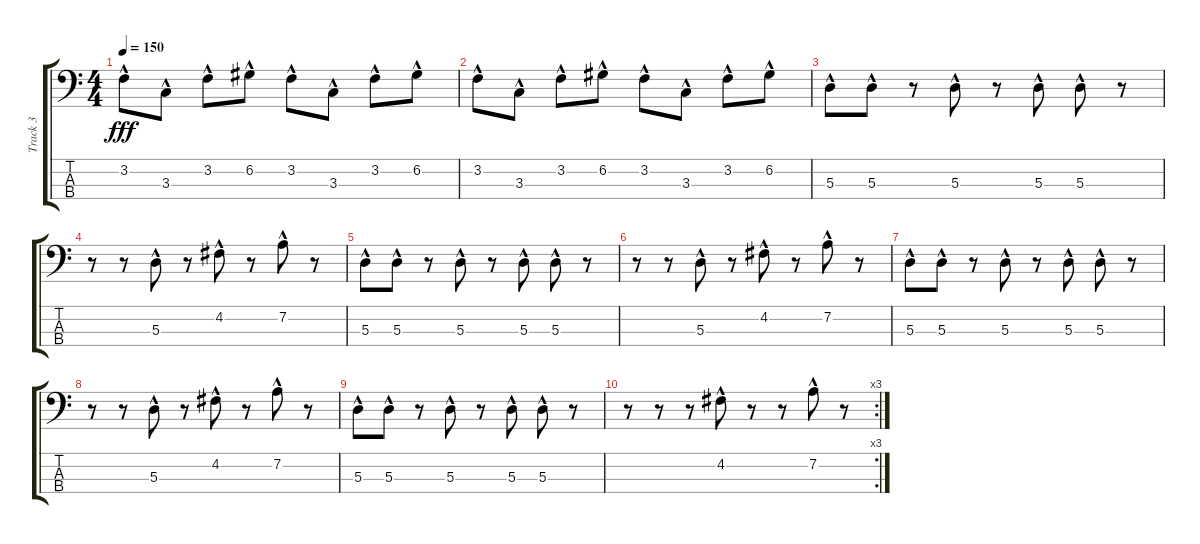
\track ("Track 3" "Track 3") {instrument electricbasspick}
\staff {score tabs}
\tuning (G2 D2 A1 E1) {hide}
\ts (4 4)
\tempo 150
\clef f4
\ks c
3.2{hac}.8{dy fff} 3.3{hac}.8 3.2{hac}.8 6.2{hac}.8 3.2{hac}.8 3.3{hac}.8 3.2{hac}.8 6.2{hac}.8 |
3.2{hac}.8 3.3{hac}.8 3.2{hac}.8 6.2{hac}.8 3.2{hac}.8 3.3{hac}.8 3.2{hac}.8 6.2{hac}.8 |
5.3{hac}.8 5.3{hac}.8 r.8 5.3{hac}.8 r.8 5.3{hac}.8 5.3{hac}.8 r.8 |
r.8 r.8 5.3{hac}.8 r.8 4.2{hac}.8 r.8 7.2{hac}.8 r.8 |
5.3{hac}.8 5.3{hac}.8 r.8 5.3{hac}.8 r.8 5.3{hac}.8 5.3{hac}.8 r.8 |
r.8 r.8 5.3{hac}.8 r.8 4.2{hac}.8 r.8 7.2{hac}.8 r.8 |
5.3{hac}.8 5.3{hac}.8 r.8 5.3{hac}.8 r.8 5.3{hac}.8 5.3{hac}.8 r.8 |
r.8 r.8 5.3{hac}.8 r.8 4.2{hac}.8 r.8 7.2{hac}.8 r.8 |
5.3{hac}.8 5.3{hac}.8 r.8 5.3{hac}.8 r.8 5.3{hac}.8 5.3{hac}.8 r.8 |
\rc 3
r.8 r.8 r.8 4.2{hac}.8 r.8 r.8 7.2{hac}.8 r.8
